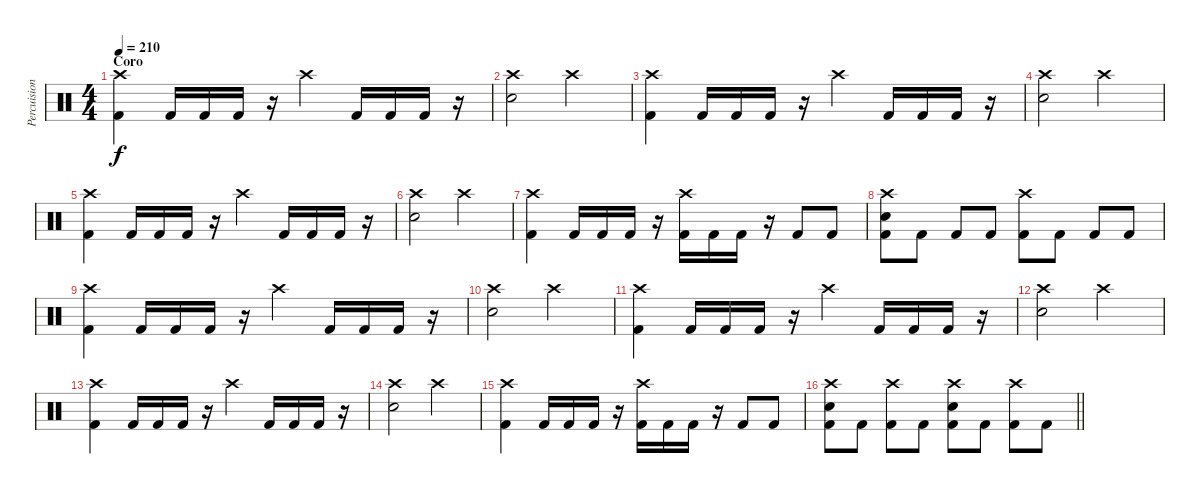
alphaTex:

\track ("Percuision" "Percuision") {instrument percussion}
\staff {score}
\articulation defaults
\ts (4 4)
\section ("" "Coro")
\tempo 210
\clef neutral
\ks c
("Crash high (hit)" "Kick (hit) 2").4{dy f} "Kick (hit) 2".16 "Kick (hit) 2".16 "Kick (hit) 2".16 r.16 "Crash high (hit)".4 "Kick (hit) 2".16 "Kick (hit) 2".16 "Kick (hit) 2".16 r.16 |
("Crash high (hit)" "Electric Snare (hit)").2 "Crash high (hit)".2 |
("Crash high (hit)" "Kick (hit) 2").4 "Kick (hit) 2".16 "Kick (hit) 2".16 "Kick (hit) 2".16 r.16 "Crash high (hit)".4 "Kick (hit) 2".16 "Kick (hit) 2".16 "Kick (hit) 2".16 r.16 |
("Crash high (hit)" "Electric Snare (hit)").2 "Crash high (hit)".2 |
("Crash high (hit)" "Kick (hit) 2").4 "Kick (hit) 2".16 "Kick (hit) 2".16 "Kick (hit) 2".16 r.16 "Crash high (hit)".4 "Kick (hit) 2".16 "Kick (hit) 2".16 "Kick (hit) 2".16 r.16 |
("Crash high (hit)" "Electric Snare (hit)").2 "Crash high (hit)".2 |
("Crash high (hit)" "Kick (hit) 2").4 "Kick (hit) 2".16 "Kick (hit) 2".16 "Kick (hit) 2".16 r.16 ("Crash high (hit)" "Kick (hit) 2").16 "Kick (hit) 2".16 "Kick (hit) 2".16 r.16 "Kick (hit) 2".8 "Kick (hit) 2".8 |
("Crash high (hit)" "Electric Snare (hit)" "Kick (hit) 2").8 "Kick (hit) 2".8 "Kick (hit) 2".8 "Kick (hit) 2".8 ("Crash high (hit)" "Kick (hit) 2").8 "Kick (hit) 2".8 "Kick (hit) 2".8 "Kick (hit) 2".8 |
("Crash high (hit)" "Kick (hit) 2").4 "Kick (hit) 2".16 "Kick (hit) 2".16 "Kick (hit) 2".16 r.16 "Crash high (hit)".4 "Kick (hit) 2".16 "Kick (hit) 2".16 "Kick (hit) 2".16 r.16 |
("Crash high (hit)" "Electric Snare (hit)").2 "Crash high (hit)".2 |
("Crash high (hit)" "Kick (hit) 2").4 "Kick (hit) 2".16 "Kick (hit) 2".16 "Kick (hit) 2".16 r.16 "Crash high (hit)".4 "Kick (hit) 2".16 "Kick (hit) 2".16 "Kick (hit) 2".16 r.16 |
("Crash high (hit)" "Electric Snare (hit)").2 "Crash high (hit)".2 |
("Crash high (hit)" "Kick (hit) 2").4 "Kick (hit) 2".16 "Kick (hit) 2".16 "Kick (hit) 2".16 r.16 "Crash high (hit)".4 "Kick (hit) 2".16 "Kick (hit) 2".16 "Kick (hit) 2".16 r.16 |
("Crash high (hit)" "Electric Snare (hit)").2 "Crash high (hit)".2 |
("Crash high (hit)" "Kick (hit) 2").4 "Kick (hit) 2".16 "Kick (hit) 2".16 "Kick (hit) 2".16 r.16 ("Crash high (hit)" "Kick (hit) 2").16 "Kick (hit) 2".16 "Kick (hit) 2".16 r.16 "Kick (hit) 2".8 "Kick (hit) 2".8 |
\barLineRight lightlight
("Crash high (hit)" "Electric Snare (hit)" "Kick (hit) 2").8 "Kick (hit) 2".8 ("Crash high (hit)" "Kick (hit) 2").8 "Kick (hit) 2".8 ("Crash high (hit)" "Electric Snare (hit)" "Kick (hit) 2").8 "Kick (hit) 2".8 ("Crash high (hit)" "Kick (hit) 2").8 "Kick (hit) 2".8
